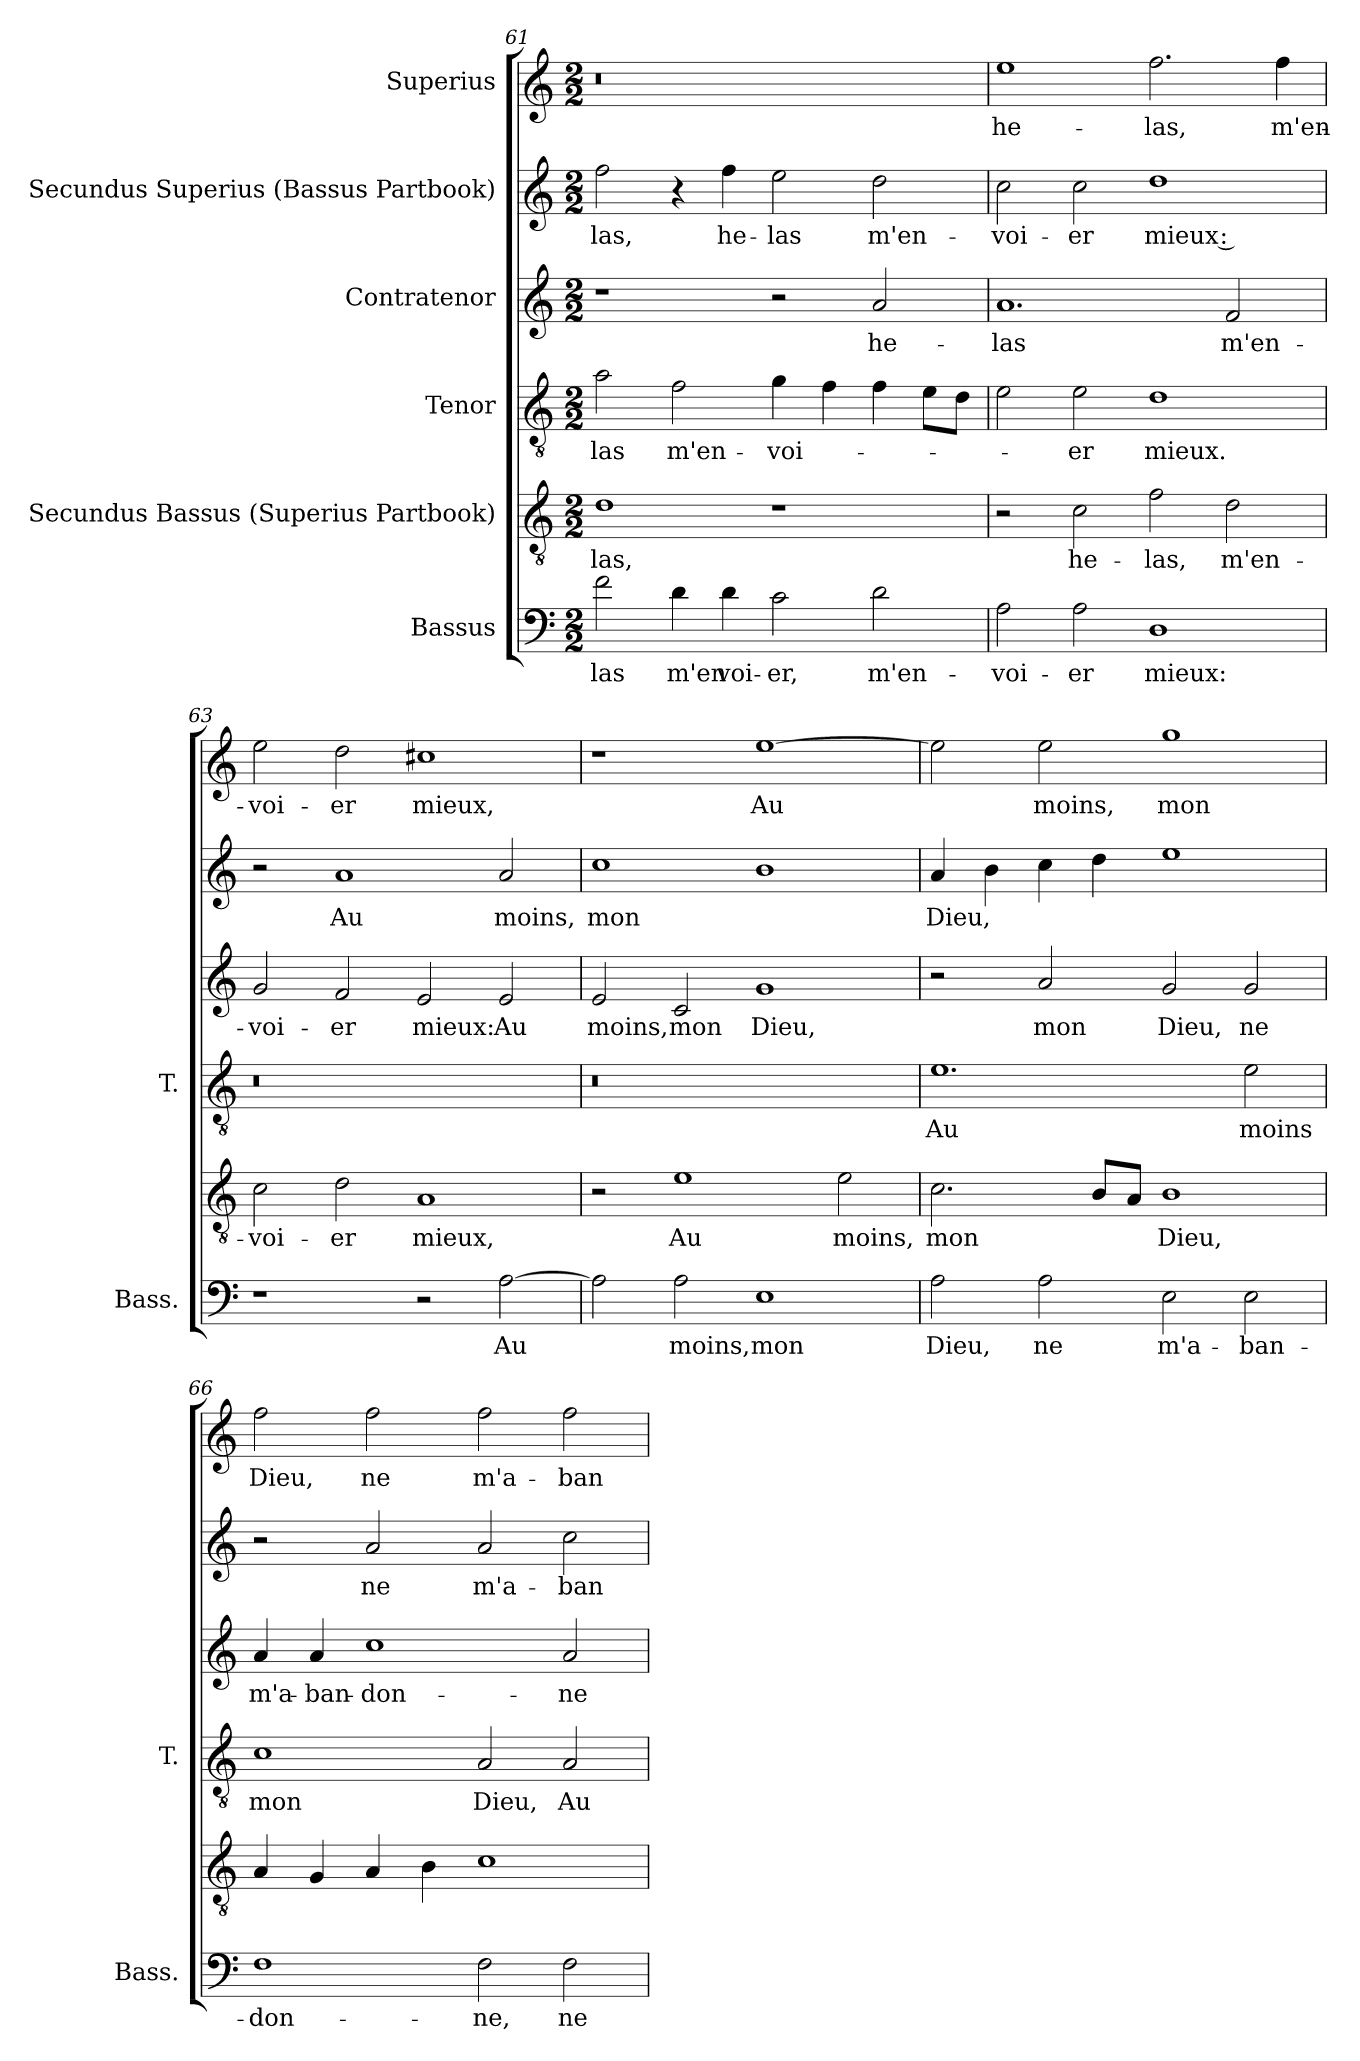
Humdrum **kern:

**kern	**text	**kern	**text	**kern	**text	**kern	**text	**kern	**text	**kern	**text
*part6	*part6	*part5	*part5	*part4	*part4	*part3	*part3	*part2	*part2	*part1	*part1
*staff6	*staff6	*staff5	*staff5	*staff4	*staff4	*staff3	*staff3	*staff2	*staff2	*staff1	*staff1
*I"Bassus	*	*I"Secundus Bassus (Superius Partbook)	*	*I"Tenor	*	*I"Contratenor	*	*I"Secundus Superius (Bassus Partbook)	*	*I"Superius	*
*I'Bass.	*	*	*	*I'T.	*	*	*	*	*	*	*
!!LO:LB:g=z
*clefF4	*	*clefGv2	*	*clefGv2	*	*clefG2	*	*clefG2	*	*clefG2	*
*	*	*ITrd7c12	*	*ITrd7c12	*	*	*	*	*	*	*
*k[]	*	*k[]	*	*k[]	*	*k[]	*	*k[]	*	*k[]	*
*C:	*	*C:	*	*C:	*	*C:	*	*C:	*	*C:	*
*M2/2	*	*M2/2	*	*M2/2	*	*M2/2	*	*M2/2	*	*M2/2	*
=61	=61	=61	=61	=61	=61	=61	=61	=61	=61	=61	=61
!	!	!	!	!	!	!	!	!	!	!LO:N:vis=0	!
2f\	-las	1D\	-las,	2A\	-las	1r	.	2ff\	-las,	1r	.
4d\	m'en-	.	.	2F\	m'en-	.	.	4r	.	.	.
4d\	-voi-	.	.	.	.	.	.	4ff\	he-	.	.
2c\	-er,	1r	.	4G\	-voi-	2r	.	2ee\	-las	1ryy	.
.	.	.	.	4F\	.	.	.	.	.	.	.
2d\	m'en-	.	.	4F\	.	2a/	he-	2dd\	m'en-	.	.
.	.	.	.	8E\L	.	.	.	.	.	.	.
.	.	.	.	8D\J	.	.	.	.	.	.	.
=62	=62	=62	=62	=62	=62	=62	=62	=62	=62	=62	=62
2A\	-voi-	2r	.	2E\	.	1.a/	-las	2cc\	-voi-	1ee\	he-
2A\	-er	2C\	he-	2E\	-er	.	.	2cc\	-er	.	.
1D\	mieux:	2F\	-las,	1D\	mieux.	.	.	1dd\	mieux :	2.ff\	-las,
.	.	2D\	m'en-	.	.	2f/	m'en-	.	.	.	.
.	.	.	.	.	.	.	.	.	.	4ff\	m'en-
=63	=63	=63	=63	=63	=63	=63	=63	=63	=63	=63	=63
!	!	!	!	!LO:N:vis=0	!	!	!	!	!	!	!
1r	.	2C\	-voi-	1r	.	2g/	-voi-	2r	.	2ee\	-voi-
.	.	2D\	-er	.	.	2f/	-er	1a/	Au	2dd\	-er
2r	.	1AA/	mieux,	1ryy	.	2e/	mieux:	.	.	1cc#X\	mieux,
[2A\	Au	.	.	.	.	2e/	Au	2a/	moins,	.	.
=64	=64	=64	=64	=64	=64	=64	=64	=64	=64	=64	=64
!	!	!	!	!LO:N:vis=0	!	!	!	!	!	!	!
2A\]	.	2r	.	1r	.	2e/	moins,	1cc\	mon	1r	.
2A\	moins,	1E\	Au	.	.	2c/	mon	.	.	.	.
1E\	mon	.	.	1ryy	.	1g/	Dieu,	1b\	.	[1ee\	Au
.	.	2E\	moins,	.	.	.	.	.	.	.	.
!!LO:PB:g=z
=65	=65	=65	=65	=65	=65	=65	=65	=65	=65	=65	=65
2A\	Dieu,	2.C\	mon	1.E\	Au	2r	.	4a/	Dieu,	2ee\]	.
.	.	.	.	.	.	.	.	4b\	.	.	.
2A\	ne	.	.	.	.	2a/	mon	4cc\	.	2ee\	moins,
.	.	8BB/L	.	.	.	.	.	4dd\	.	.	.
.	.	8AA/J	.	.	.	.	.	.	.	.	.
2E\	m'a-	1BB\	Dieu,	.	.	2g/	Dieu,	1ee\	.	1gg\	mon
2E\	-ban-	.	.	2E\	moins	2g/	ne	.	.	.	.
=66	=66	=66	=66	=66	=66	=66	=66	=66	=66	=66	=66
1F\	-don-	4AA/	.	1C\	mon	4a/	m'a-	2r	.	2ff\	Dieu,
.	.	4GG/	.	.	.	4a/	-ban-	.	.	.	.
.	.	4AA/	.	.	.	1cc\	-don-	2a/	ne	2ff\	ne
.	.	4BB\	.	.	.	.	.	.	.	.	.
2F\	-ne,	1C\	.	2AA/	Dieu,	.	.	2a/	m'a-	2ff\	m'a-
2F\	ne	.	.	2AA/	Au	2a/	-ne	2cc\	-ban-	2ff\	-ban-
=	=	=	=	=	=	=	=	=	=	=	=
*-	*-	*-	*-	*-	*-	*-	*-	*-	*-	*-	*-
